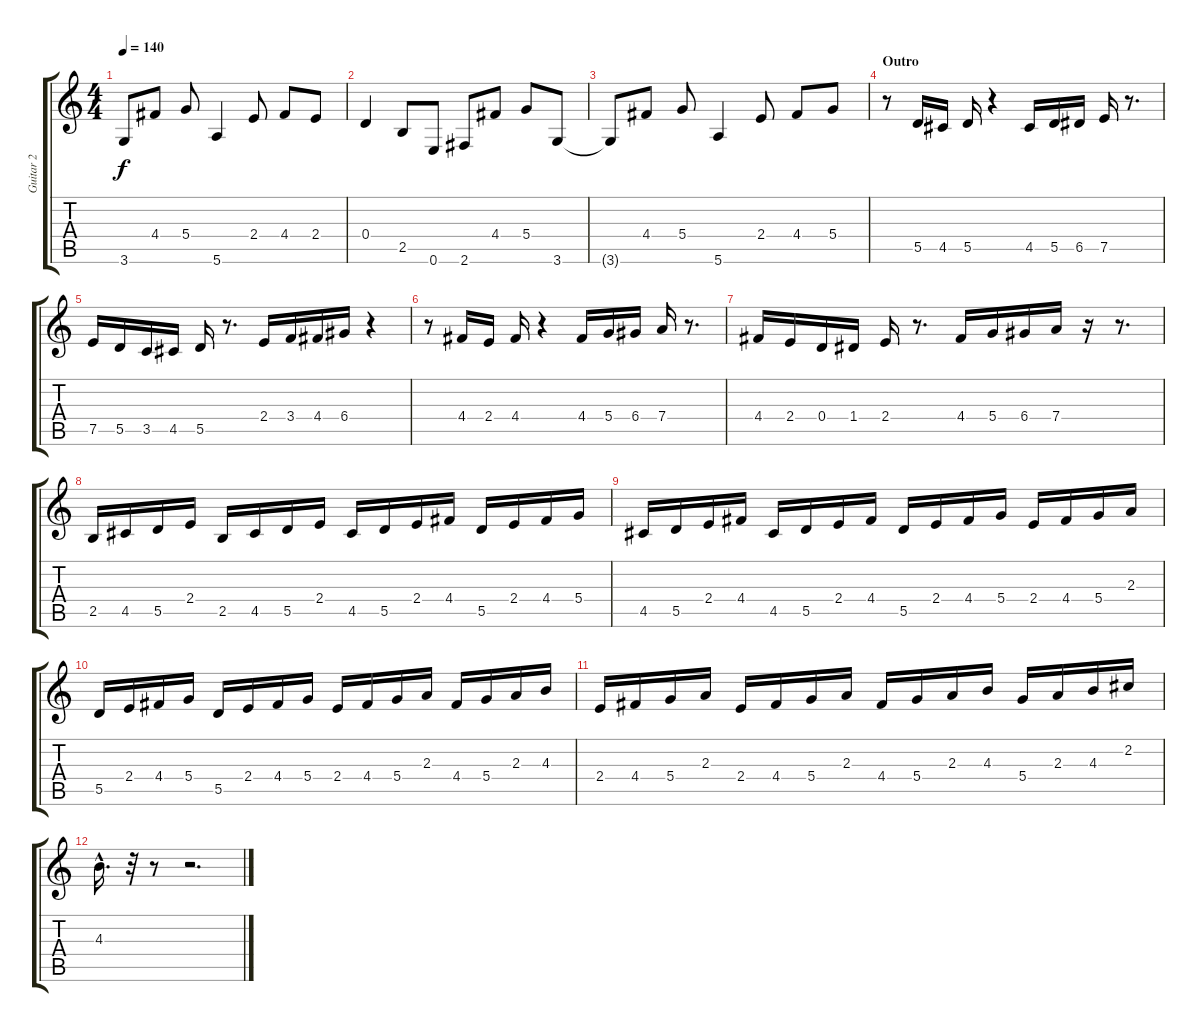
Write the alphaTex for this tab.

\track ("Guitar 2" "Guitar 2") {instrument distortionguitar}
\staff {score tabs}
\tuning (E4 B3 G3 D3 A2 E2) {hide}
\ts (4 4)
\tempo 140
\clef g2
\ks c
3.6{t}.8{dy f} 4.4.8 5.4.8 5.6.4 2.4.8 4.4.8 2.4.8 |
0.4.4 2.5.8 0.6.8 2.6.8 4.4.8 5.4.8 3.6.8 |
3.6{t}.8 4.4.8 5.4.8 5.6.4 2.4.8 4.4.8 5.4.8 |
\section ("" "Outro")
r.8 5.5.16 4.5.16 5.5.16 r.4 4.5.16 5.5.16 6.5.16 7.5.16 r.8{d} |
7.5.16 5.5.16 3.5.16 4.5.16 5.5.16 r.8{d} 2.4.16 3.4.16 4.4.16 6.4.16 r.4 |
r.8 4.4.16 2.4.16 4.4.16 r.4 4.4.16 5.4.16 6.4.16 7.4.16 r.8{d} |
4.4.16 2.4.16 0.4.16 1.4.16 2.4.16 r.8{d} 4.4.16 5.4.16 6.4.16 7.4.16 r.16 r.8{d} |
2.5.16 4.5.16 5.5.16 2.4.16 2.5.16 4.5.16 5.5.16 2.4.16 4.5.16 5.5.16 2.4.16 4.4.16 5.5.16 2.4.16 4.4.16 5.4.16 |
4.5.16 5.5.16 2.4.16 4.4.16 4.5.16 5.5.16 2.4.16 4.4.16 5.5.16 2.4.16 4.4.16 5.4.16 2.4.16 4.4.16 5.4.16 2.3.16 |
5.5.16 2.4.16 4.4.16 5.4.16 5.5.16 2.4.16 4.4.16 5.4.16 2.4.16 4.4.16 5.4.16 2.3.16 4.4.16 5.4.16 2.3.16 4.3.16 |
2.4.16 4.4.16 5.4.16 2.3.16 2.4.16 4.4.16 5.4.16 2.3.16 4.4.16 5.4.16 2.3.16 4.3.16 5.4.16 2.3.16 4.3.16 2.2.16 |
4.3{hac}.16{d} r.32 r.8 r.2{d}
